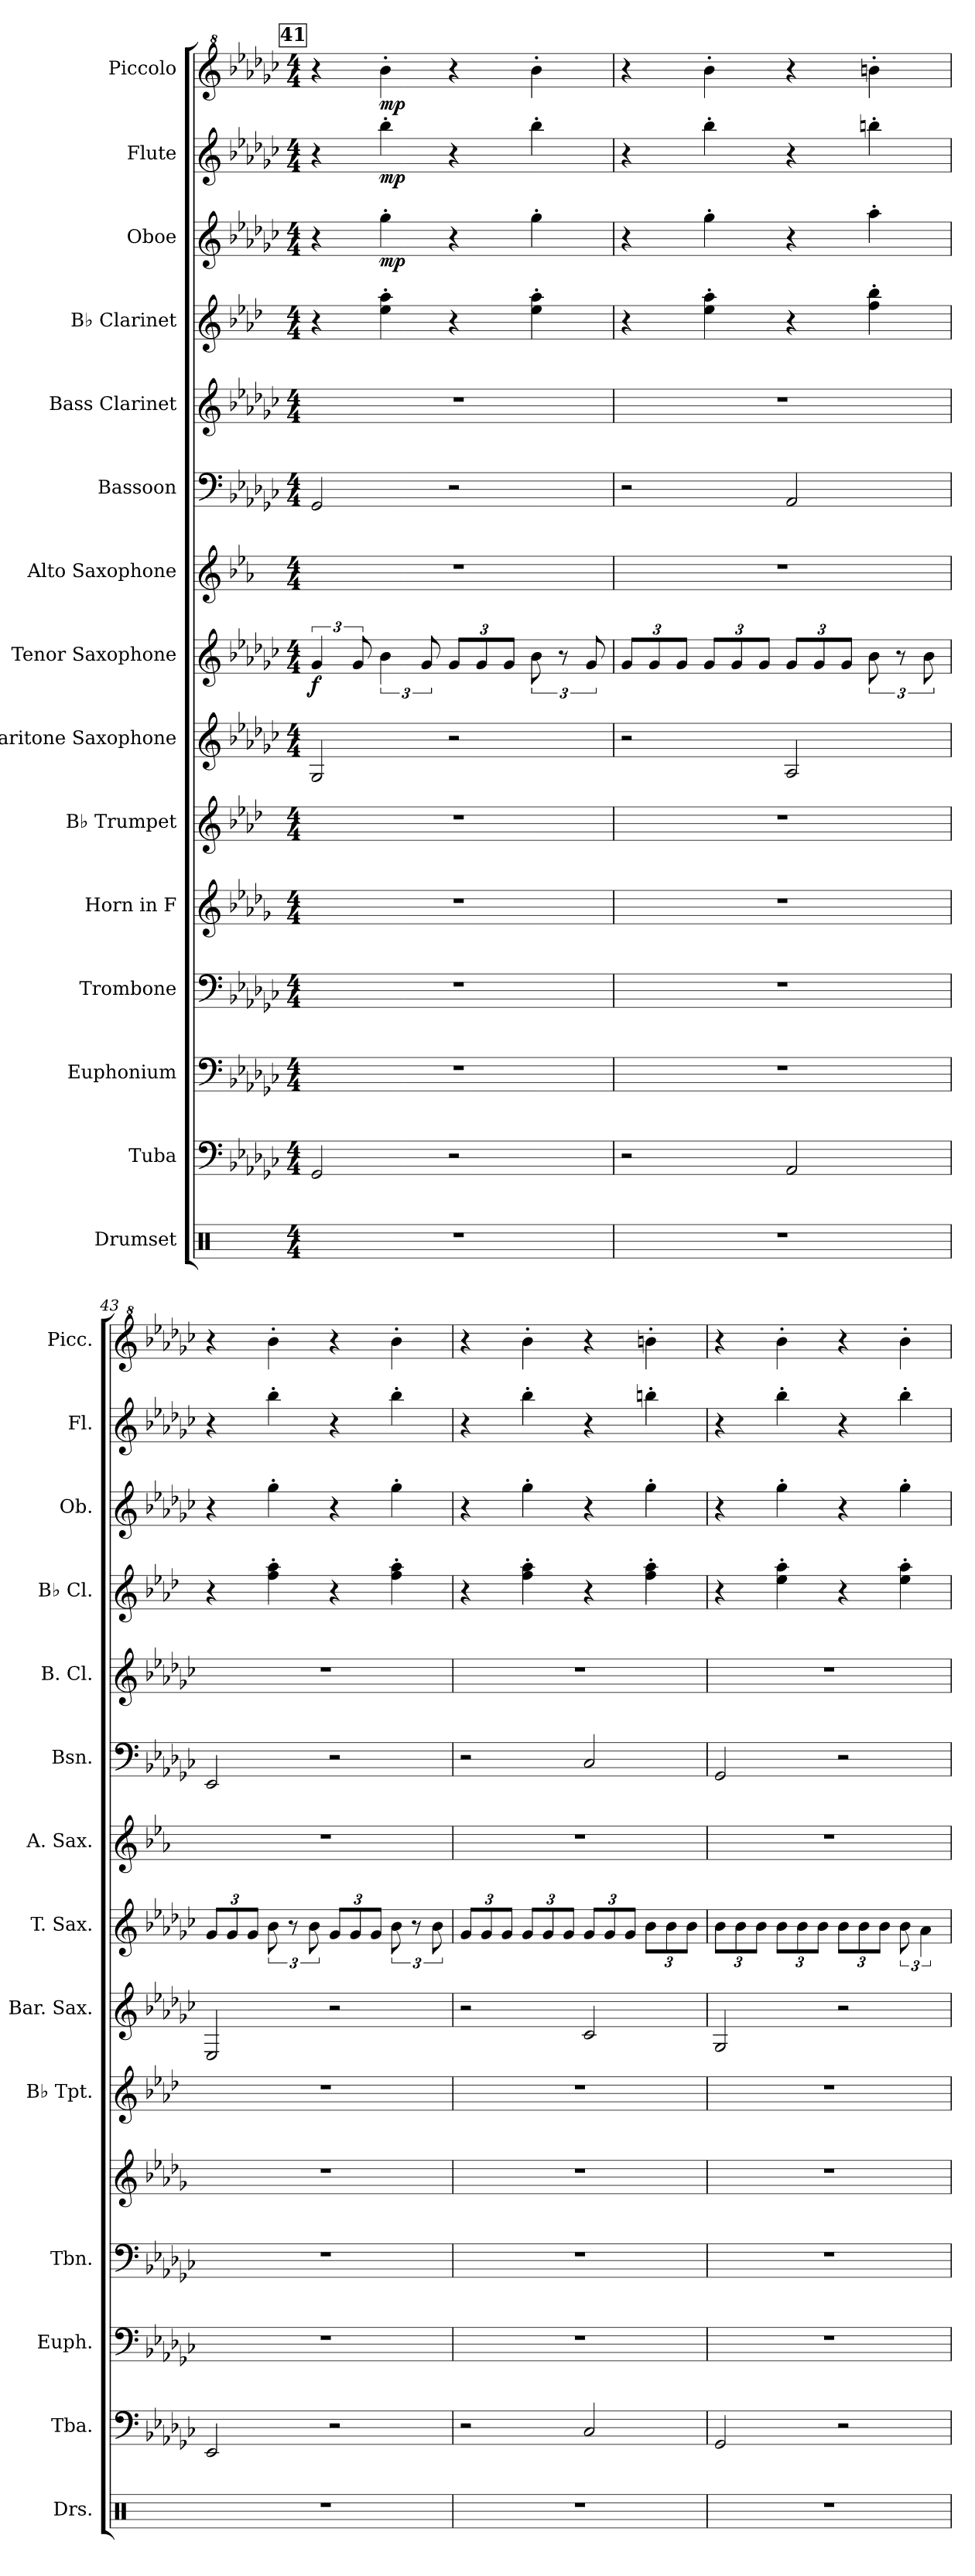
**kern	**kern	**kern	**kern	**kern	**kern	**kern	**kern	**dynam	**kern	**kern	**kern	**kern	**dynam	**kern	**dynam	**kern	**dynam	**kern	**dynam
*part15	*part14	*part13	*part12	*part11	*part10	*part9	*part8	*part8	*part7	*part6	*part5	*part4	*part4	*part3	*part3	*part2	*part2	*part1	*part1
*staff15	*staff14	*staff13	*staff12	*staff11	*staff10	*staff9	*staff8	*staff8	*staff7	*staff6	*staff5	*staff4	*staff4	*staff3	*staff3	*staff2	*staff2	*staff1	*staff1
*I"Drumset	*I"Tuba	*I"Euphonium	*I"Trombone	*I"Horn in F	*I"B♭ Trumpet	*I"Baritone Saxophone	*I"Tenor Saxophone	*	*I"Alto Saxophone	*I"Bassoon	*I"Bass Clarinet	*I"B♭ Clarinet	*	*I"Oboe	*	*I"Flute	*	*I"Piccolo	*
*I'Drs.	*I'Tba.	*I'Euph.	*I'Tbn.	*	*I'B♭ Tpt.	*I'Bar. Sax.	*I'T. Sax.	*	*I'A. Sax.	*I'Bsn.	*I'B. Cl.	*I'B♭ Cl.	*	*I'Ob.	*	*I'Fl.	*	*I'Picc.	*
*clefX	*clefF4	*clefF4	*clefF4	*clefG2	*clefG2	*clefG2	*clefG2	*	*clefG2	*clefF4	*clefG2	*clefG2	*	*clefG2	*	*clefG2	*	*clefG^2	*
*	*	*	*	*ITrd4c7	*ITrd1c2	*ITrd12c21	*ITrd8c14	*	*ITrd5c9	*	*ITrd8c14	*ITrd1c2	*	*	*	*	*	*ITrd-7c-12	*
*k[]	*k[b-e-a-d-g-c-]	*k[b-e-a-d-g-c-]	*k[b-e-a-d-g-c-]	*k[b-e-a-d-g-c-]	*k[b-e-a-d-g-c-]	*k[b-e-a-d-g-c-]	*k[b-e-a-d-g-c-]	*	*k[b-e-a-d-g-c-]	*k[b-e-a-d-g-c-]	*k[b-e-a-d-g-c-]	*k[b-e-a-d-g-c-]	*	*k[b-e-a-d-g-c-]	*	*k[b-e-a-d-g-c-]	*	*k[b-e-a-d-g-c-]	*
*M4/4	*M4/4	*M4/4	*M4/4	*M4/4	*M4/4	*M4/4	*M4/4	*	*M4/4	*M4/4	*M4/4	*M4/4	*	*M4/4	*	*M4/4	*	*M4/4	*
!!LO:REH:place=s1:a:B:fs=14:t=41
=41	=41	=41	=41	=41	=41	=41	=41	=41	=41	=41	=41	=41	=41	=41	=41	=41	=41	=41	=41
!	!	!	!	!	!	!	!	!LO:DY:b	!	!	!	!	!	!	!	!	!	!	!
1r	2GG-/	1r	1r	1r	1r	2GG-/	6G-/	f	1r	2GG-/	1r	4r	.	4r	.	4r	.	4r	.
.	.	.	.	.	.	.	12G-/	.	.	.	.	.	.	.	.	.	.	.	.
!	!	!	!	!	!	!	!	!	!	!	!	!	!LO:DY:b	!	!	!	!	!	!
!	!	!	!	!	!	!	!	!	!	!	!	!	!LO:DY:n=1:b	!	!LO:DY:b	!	!LO:DY:b	!	!LO:DY:b
.	.	.	.	.	.	.	6B-\	.	.	.	.	4dd-\' 4gg-\'	mp mp	4gg-'\	mp	4bb-'\	mp	4bbb-'\	mp
.	.	.	.	.	.	.	12G-/	.	.	.	.	.	.	.	.	.	.	.	.
*	*	*	*	*	*	*	*Xbrackettup	*	*	*	*	*	*	*	*	*	*	*	*
.	2r	.	.	.	.	2r	12G-/L	.	.	2r	.	4r	.	4r	.	4r	.	4r	.
.	.	.	.	.	.	.	12G-/	.	.	.	.	.	.	.	.	.	.	.	.
.	.	.	.	.	.	.	12G-/J	.	.	.	.	.	.	.	.	.	.	.	.
*	*	*	*	*	*	*	*brackettup	*	*	*	*	*	*	*	*	*	*	*	*
.	.	.	.	.	.	.	12B-\	.	.	.	.	4dd-\' 4gg-\'	.	4gg-'\	.	4bb-'\	.	4bbb-'\	.
.	.	.	.	.	.	.	12r	.	.	.	.	.	.	.	.	.	.	.	.
.	.	.	.	.	.	.	12G-/	.	.	.	.	.	.	.	.	.	.	.	.
=42	=42	=42	=42	=42	=42	=42	=42	=42	=42	=42	=42	=42	=42	=42	=42	=42	=42	=42	=42
*	*	*	*	*	*	*	*Xbrackettup	*	*	*	*	*	*	*	*	*	*	*	*
1r	2r	1r	1r	1r	1r	2r	12G-/L	.	1r	2r	1r	4r	.	4r	.	4r	.	4r	.
.	.	.	.	.	.	.	12G-/	.	.	.	.	.	.	.	.	.	.	.	.
.	.	.	.	.	.	.	12G-/J	.	.	.	.	.	.	.	.	.	.	.	.
.	.	.	.	.	.	.	12G-/L	.	.	.	.	4dd-\' 4gg-\'	.	4gg-'\	.	4bb-'\	.	4bbb-'\	.
.	.	.	.	.	.	.	12G-/	.	.	.	.	.	.	.	.	.	.	.	.
.	.	.	.	.	.	.	12G-/J	.	.	.	.	.	.	.	.	.	.	.	.
.	2AA-/	.	.	.	.	2AA-/	12G-/L	.	.	2AA-/	.	4r	.	4r	.	4r	.	4r	.
.	.	.	.	.	.	.	12G-/	.	.	.	.	.	.	.	.	.	.	.	.
.	.	.	.	.	.	.	12G-/J	.	.	.	.	.	.	.	.	.	.	.	.
*	*	*	*	*	*	*	*brackettup	*	*	*	*	*	*	*	*	*	*	*	*
.	.	.	.	.	.	.	12B-\	.	.	.	.	4ee-\' 4aa-\'	.	4aa-'\	.	4bbn'\	.	4bbbn'\	.
.	.	.	.	.	.	.	12r	.	.	.	.	.	.	.	.	.	.	.	.
.	.	.	.	.	.	.	12B-\	.	.	.	.	.	.	.	.	.	.	.	.
=43	=43	=43	=43	=43	=43	=43	=43	=43	=43	=43	=43	=43	=43	=43	=43	=43	=43	=43	=43
*	*	*	*	*	*	*	*Xbrackettup	*	*	*	*	*	*	*	*	*	*	*	*
1r	2EE-/	1r	1r	1r	1r	2EE-/	12G-/L	.	1r	2EE-/	1r	4r	.	4r	.	4r	.	4r	.
.	.	.	.	.	.	.	12G-/	.	.	.	.	.	.	.	.	.	.	.	.
.	.	.	.	.	.	.	12G-/J	.	.	.	.	.	.	.	.	.	.	.	.
*	*	*	*	*	*	*	*brackettup	*	*	*	*	*	*	*	*	*	*	*	*
.	.	.	.	.	.	.	12B-\	.	.	.	.	4ee-\' 4gg-\'	.	4gg-'\	.	4bb-'\	.	4bbb-'\	.
.	.	.	.	.	.	.	12r	.	.	.	.	.	.	.	.	.	.	.	.
.	.	.	.	.	.	.	12B-\	.	.	.	.	.	.	.	.	.	.	.	.
*	*	*	*	*	*	*	*Xbrackettup	*	*	*	*	*	*	*	*	*	*	*	*
.	2r	.	.	.	.	2r	12G-/L	.	.	2r	.	4r	.	4r	.	4r	.	4r	.
.	.	.	.	.	.	.	12G-/	.	.	.	.	.	.	.	.	.	.	.	.
.	.	.	.	.	.	.	12G-/J	.	.	.	.	.	.	.	.	.	.	.	.
*	*	*	*	*	*	*	*brackettup	*	*	*	*	*	*	*	*	*	*	*	*
.	.	.	.	.	.	.	12B-\	.	.	.	.	4ee-\' 4gg-\'	.	4gg-'\	.	4bb-'\	.	4bbb-'\	.
.	.	.	.	.	.	.	12r	.	.	.	.	.	.	.	.	.	.	.	.
.	.	.	.	.	.	.	12B-\	.	.	.	.	.	.	.	.	.	.	.	.
=44	=44	=44	=44	=44	=44	=44	=44	=44	=44	=44	=44	=44	=44	=44	=44	=44	=44	=44	=44
*	*	*	*	*	*	*	*Xbrackettup	*	*	*	*	*	*	*	*	*	*	*	*
1r	2r	1r	1r	1r	1r	2r	12G-/L	.	1r	2r	1r	4r	.	4r	.	4r	.	4r	.
.	.	.	.	.	.	.	12G-/	.	.	.	.	.	.	.	.	.	.	.	.
.	.	.	.	.	.	.	12G-/J	.	.	.	.	.	.	.	.	.	.	.	.
.	.	.	.	.	.	.	12G-/L	.	.	.	.	4ee-\' 4gg-\'	.	4gg-'\	.	4bb-'\	.	4bbb-'\	.
.	.	.	.	.	.	.	12G-/	.	.	.	.	.	.	.	.	.	.	.	.
.	.	.	.	.	.	.	12G-/J	.	.	.	.	.	.	.	.	.	.	.	.
.	2C-/	.	.	.	.	2C-/	12G-/L	.	.	2C-/	.	4r	.	4r	.	4r	.	4r	.
.	.	.	.	.	.	.	12G-/	.	.	.	.	.	.	.	.	.	.	.	.
.	.	.	.	.	.	.	12G-/J	.	.	.	.	.	.	.	.	.	.	.	.
.	.	.	.	.	.	.	12B-\L	.	.	.	.	4ee-\' 4gg-\'	.	4gg-'\	.	4bbn'\	.	4bbbn'\	.
.	.	.	.	.	.	.	12B-\	.	.	.	.	.	.	.	.	.	.	.	.
.	.	.	.	.	.	.	12B-\J	.	.	.	.	.	.	.	.	.	.	.	.
!!LO:PB:g=z
=45	=45	=45	=45	=45	=45	=45	=45	=45	=45	=45	=45	=45	=45	=45	=45	=45	=45	=45	=45
1r	2GG-/	1r	1r	1r	1r	2GG-/	12B-\L	.	1r	2GG-/	1r	4r	.	4r	.	4r	.	4r	.
.	.	.	.	.	.	.	12B-\	.	.	.	.	.	.	.	.	.	.	.	.
.	.	.	.	.	.	.	12B-\J	.	.	.	.	.	.	.	.	.	.	.	.
.	.	.	.	.	.	.	12B-\L	.	.	.	.	4dd-\' 4gg-\'	.	4gg-'\	.	4bb-'\	.	4bbb-'\	.
.	.	.	.	.	.	.	12B-\	.	.	.	.	.	.	.	.	.	.	.	.
.	.	.	.	.	.	.	12B-\J	.	.	.	.	.	.	.	.	.	.	.	.
.	2r	.	.	.	.	2r	12B-\L	.	.	2r	.	4r	.	4r	.	4r	.	4r	.
.	.	.	.	.	.	.	12B-\	.	.	.	.	.	.	.	.	.	.	.	.
.	.	.	.	.	.	.	12B-\J	.	.	.	.	.	.	.	.	.	.	.	.
*	*	*	*	*	*	*	*brackettup	*	*	*	*	*	*	*	*	*	*	*	*
.	.	.	.	.	.	.	12B-\	.	.	.	.	4dd-\' 4gg-\'	.	4gg-'\	.	4bb-'\	.	4bbb-'\	.
.	.	.	.	.	.	.	6A-\	.	.	.	.	.	.	.	.	.	.	.	.
=	=	=	=	=	=	=	=	=	=	=	=	=	=	=	=	=	=	=	=
*-	*-	*-	*-	*-	*-	*-	*-	*-	*-	*-	*-	*-	*-	*-	*-	*-	*-	*-	*-
